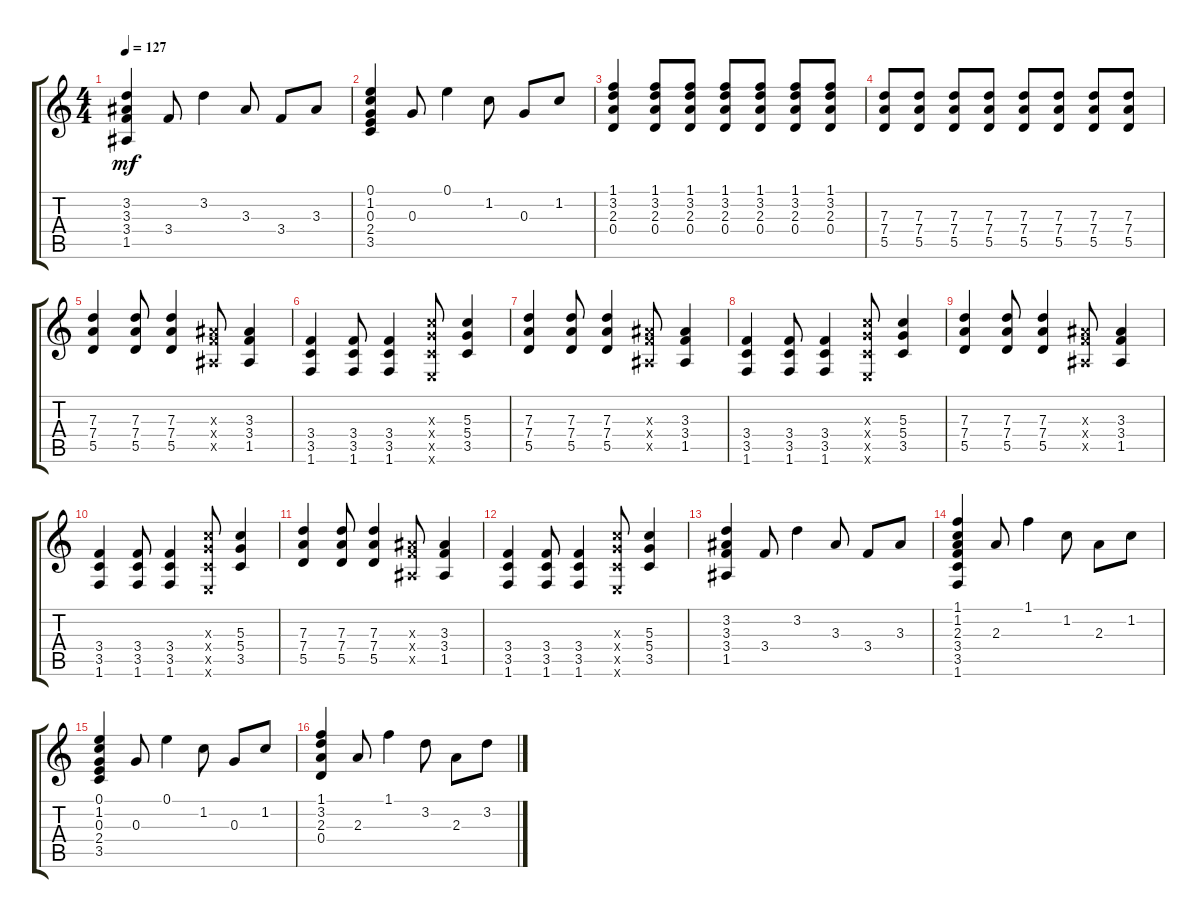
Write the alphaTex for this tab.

\track "" {instrument acousticguitarsteel}
\staff {score tabs}
\tuning (E4 B3 G3 D3 A2 E2) {hide}
\ts (4 4)
\tempo 127
\clef g2
\ks c
(3.2 3.3 3.4 1.5).4{dy mf} 3.4.8 3.2.4 3.3.8 3.4.8 3.3.8 |
(0.1 1.2 0.3 2.4 3.5).4 0.3.8 0.1.4 1.2.8 0.3.8 1.2.8 |
(1.1 3.2 2.3 0.4).4 (1.1 3.2 2.3 0.4).8 (1.1 3.2 2.3 0.4).8 (1.1 3.2 2.3 0.4).8 (1.1 3.2 2.3 0.4).8 (1.1 3.2 2.3 0.4).8 (1.1 3.2 2.3 0.4).8 |
(7.3 7.4 5.5).8{instrument distortionguitar} (7.3 7.4 5.5).8 (7.3 7.4 5.5).8 (7.3 7.4 5.5).8 (7.3 7.4 5.5).8 (7.3 7.4 5.5).8 (7.3 7.4 5.5).8 (7.3 7.4 5.5).8 |
(7.3 7.4 5.5).4 (7.3 7.4 5.5).8 (7.3 7.4 5.5).4 (3.3{x} 3.4{x} 1.5{x}).8 (3.3 3.4 1.5).4 |
(3.4 3.5 1.6).4 (3.4 3.5 1.6).8 (3.4 3.5 1.6).4 (5.3{x} 5.4{x} 3.5{x} 0.6{x}).8 (5.3 5.4 3.5).4 |
(7.3 7.4 5.5).4 (7.3 7.4 5.5).8 (7.3 7.4 5.5).4 (3.3{x} 3.4{x} 1.5{x}).8 (3.3 3.4 1.5).4 |
(3.4 3.5 1.6).4 (3.4 3.5 1.6).8 (3.4 3.5 1.6).4 (5.3{x} 5.4{x} 3.5{x} 0.6{x}).8 (5.3 5.4 3.5).4 |
(7.3 7.4 5.5).4 (7.3 7.4 5.5).8 (7.3 7.4 5.5).4 (3.3{x} 3.4{x} 1.5{x}).8 (3.3 3.4 1.5).4 |
(3.4 3.5 1.6).4 (3.4 3.5 1.6).8 (3.4 3.5 1.6).4 (5.3{x} 5.4{x} 3.5{x} 0.6{x}).8 (5.3 5.4 3.5).4 |
(7.3 7.4 5.5).4 (7.3 7.4 5.5).8 (7.3 7.4 5.5).4 (3.3{x} 3.4{x} 1.5{x}).8 (3.3 3.4 1.5).4 |
(3.4 3.5 1.6).4 (3.4 3.5 1.6).8 (3.4 3.5 1.6).4 (5.3{x} 5.4{x} 3.5{x} 0.6{x}).8 (5.3 5.4 3.5).4 |
(3.2 3.3 3.4 1.5).4{instrument acousticguitarsteel} 3.4.8 3.2.4 3.3.8 3.4.8 3.3.8 |
(1.1 1.2 2.3 3.4 3.5 1.6).4 2.3.8 1.1.4 1.2.8 2.3.8 1.2.8 |
(0.1 1.2 0.3 2.4 3.5).4 0.3.8 0.1.4 1.2.8 0.3.8 1.2.8 |
(1.1 3.2 2.3 0.4).4 2.3.8 1.1.4 3.2.8 2.3.8 3.2.8
